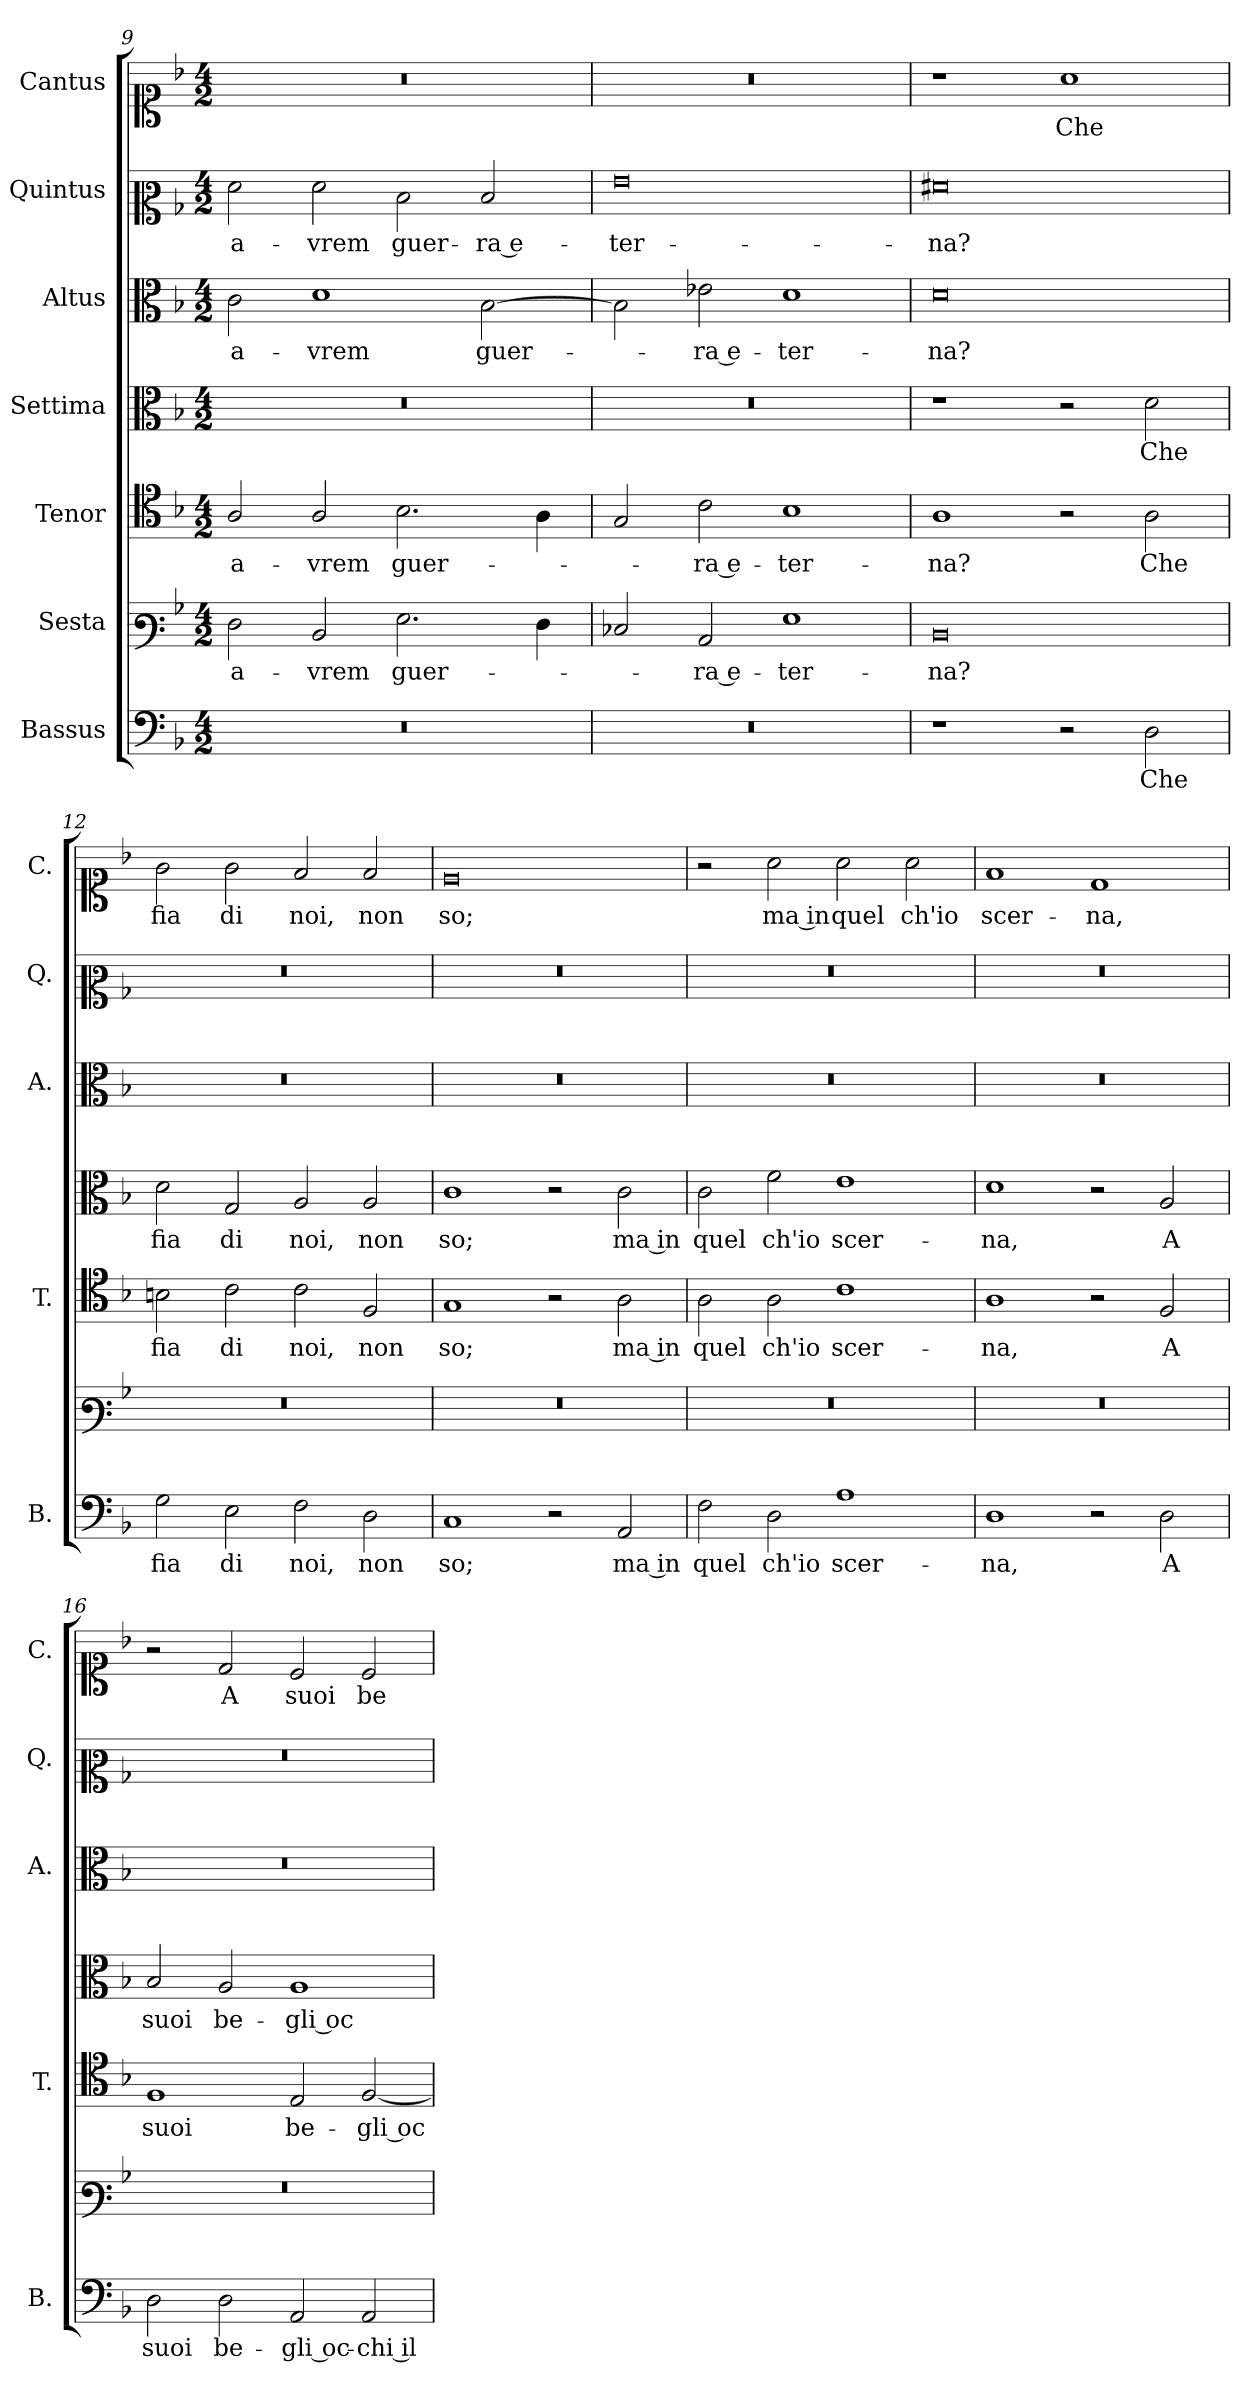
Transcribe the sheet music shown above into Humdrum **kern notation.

**kern	**text	**kern	**text	**kern	**text	**kern	**text	**kern	**text	**kern	**text	**kern	**text
*part7	*part7	*part6	*part6	*part5	*part5	*part4	*part4	*part3	*part3	*part2	*part2	*part1	*part1
*staff7	*staff7	*staff6	*staff6	*staff5	*staff5	*staff4	*staff4	*staff3	*staff3	*staff2	*staff2	*staff1	*staff1
*I"Bassus	*	*I"Sesta	*	*I"Tenor	*	*I"Settima	*	*I"Altus	*	*I"Quintus	*	*I"Cantus	*
*I'B.	*	*	*	*I'T.	*	*	*	*I'A.	*	*I'Q.	*	*I'C.	*
!!LO:LB:g=z
*clefF4	*	*clefF3	*	*clefC4	*	*clefC3	*	*clefC3	*	*clefC2	*	*clefC1	*
*k[b-]	*	*k[b-]	*	*k[b-]	*	*k[b-]	*	*k[b-]	*	*k[b-]	*	*k[b-]	*
*M4/2	*	*M4/2	*	*M4/2	*	*M4/2	*	*M4/2	*	*M4/2	*	*M4/2	*
=9	=9	=9	=9	=9	=9	=9	=9	=9	=9	=9	=9	=9	=9
0r	.	2F\	a-	2A/	a-	0r	.	2c\	a-	2f\	a-	0r	.
.	.	2D/	-vrem	2A/	-vrem	.	.	1d	-vrem	2f\	-vrem	.	.
.	.	2.G\	guer-	2.B-\	guer-	.	.	.	.	2d\	guer-	.	.
.	.	.	.	.	.	.	.	[2B-\	guer-	2d/	-ra e-	.	.
.	.	4F\	.	4A\	.	.	.	.	.	.	.	.	.
=10	=10	=10	=10	=10	=10	=10	=10	=10	=10	=10	=10	=10	=10
0r	.	2E-X/	.	2G/	.	0r	.	2B-\]	.	0g	-ter-	0r	.
.	.	2C/	-ra e-	2c\	-ra e-	.	.	2e-X\	-ra e-	.	.	.	.
.	.	1G	-ter-	1B-	-ter-	.	.	1d	-ter-	.	.	.	.
=11	=11	=11	=11	=11	=11	=11	=11	=11	=11	=11	=11	=11	=11
1r	.	0D	-na?	1A	-na?	1r	.	0d	na?	0f#X	-na?	1r	.
2r	.	.	.	2r	.	2r	.	.	.	.	.	1a	Che
2D\	Che	.	.	2A\	Che	2d\	Che	.	.	.	.	.	.
=12	=12	=12	=12	=12	=12	=12	=12	=12	=12	=12	=12	=12	=12
2G\	fia	0r	.	2Bn\	fia	2d\	fia	0r	.	0r	.	2g\	fia
2E\	di	.	.	2c\	di	2G/	di	.	.	.	.	2g\	di
2F\	noi,	.	.	2c\	noi,	2A/	noi,	.	.	.	.	2f/	noi,
2D\	non	.	.	2F/	non	2A/	non	.	.	.	.	2f/	non
=13	=13	=13	=13	=13	=13	=13	=13	=13	=13	=13	=13	=13	=13
1C	so;	0r	.	1G	so;	1c	so;	0r	.	0r	.	0e	so;
2r	.	.	.	2r	.	2r	.	.	.	.	.	.	.
2AA/	ma in	.	.	2A\	ma in	2c\	ma in	.	.	.	.	.	.
=14	=14	=14	=14	=14	=14	=14	=14	=14	=14	=14	=14	=14	=14
2F\	quel	0r	.	2A\	quel	2c\	quel	0r	.	0r	.	2r	.
2D\	ch'io	.	.	2A\	ch'io	2f\	ch'io	.	.	.	.	2a\	ma in
1A	scer-	.	.	1c	scer-	1e	scer-	.	.	.	.	2a\	quel
.	.	.	.	.	.	.	.	.	.	.	.	2a\	ch'io
=15	=15	=15	=15	=15	=15	=15	=15	=15	=15	=15	=15	=15	=15
1D	-na,	0r	.	1A	-na,	1d	-na,	0r	.	0r	.	1f	scer-
2r	.	.	.	2r	.	2r	.	.	.	.	.	1d	-na,
2D\	A	.	.	2F/	A	2A/	A	.	.	.	.	.	.
!!LO:PB:g=z
=16	=16	=16	=16	=16	=16	=16	=16	=16	=16	=16	=16	=16	=16
2D\	suoi	0r	.	1F	suoi	2B-/	suoi	0r	.	0r	.	2r	.
2D\	be-	.	.	.	.	2A/	be-	.	.	.	.	2d/	A
2AA/	-gli oc-	.	.	2E/	be-	1A	-gli oc-	.	.	.	.	2c/	suoi
2AA/	-chi il	.	.	[2F/	-gli oc-	.	.	.	.	.	.	2c/	be-
=	=	=	=	=	=	=	=	=	=	=	=	=	=
*-	*-	*-	*-	*-	*-	*-	*-	*-	*-	*-	*-	*-	*-
